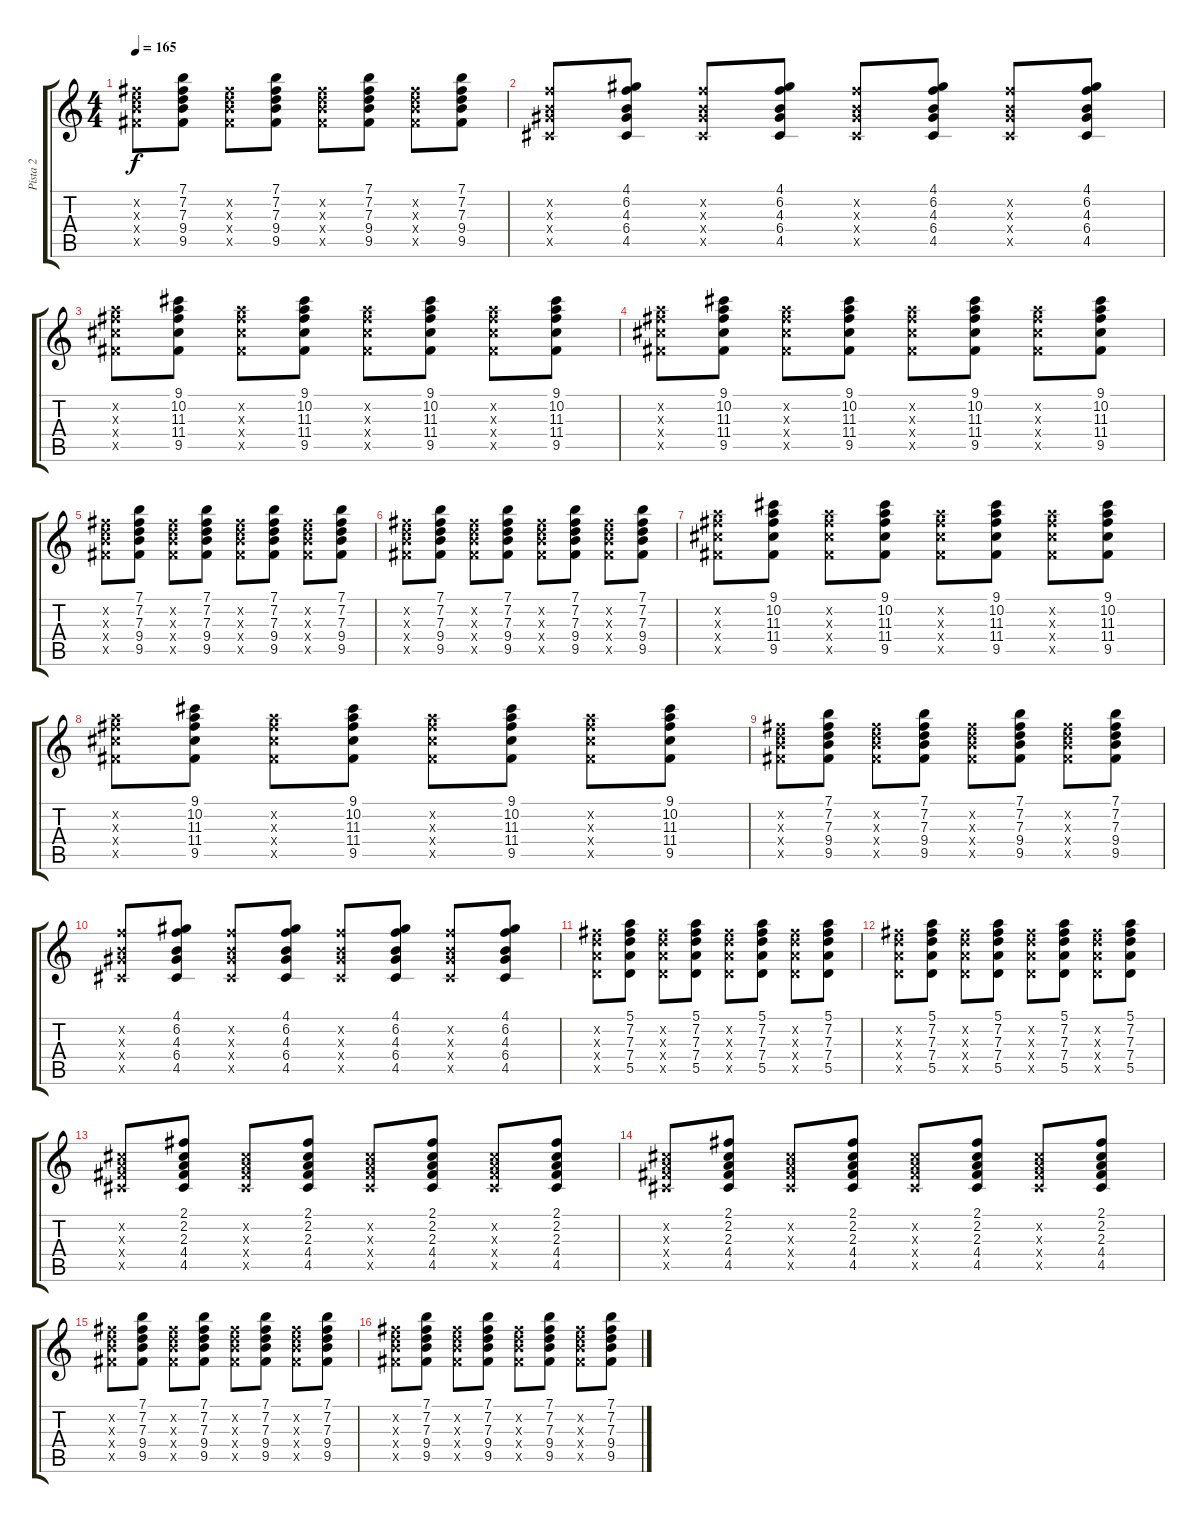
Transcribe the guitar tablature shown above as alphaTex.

\track ("Pista 2" "Pista 2") {instrument electricguitarclean}
\staff {score tabs}
\tuning (E4 B3 G3 D3 A2 E2) {hide}
\ts (4 4)
\tempo 165
\clef g2
\ks c
(7.2{x} 7.3{x} 9.4{x} 9.5{x}).8{dy f} (7.1 7.2 7.3 9.4 9.5).8 (7.2{x} 7.3{x} 9.4{x} 9.5{x}).8 (7.1 7.2 7.3 9.4 9.5).8 (7.2{x} 7.3{x} 9.4{x} 9.5{x}).8 (7.1 7.2 7.3 9.4 9.5).8 (7.2{x} 7.3{x} 9.4{x} 9.5{x}).8 (7.1 7.2 7.3 9.4 9.5).8 |
(6.2{x} 4.3{x} 6.4{x} 4.5{x}).8 (4.1 6.2 4.3 6.4 4.5).8 (6.2{x} 4.3{x} 6.4{x} 4.5{x}).8 (4.1 6.2 4.3 6.4 4.5).8 (6.2{x} 4.3{x} 6.4{x} 4.5{x}).8 (4.1 6.2 4.3 6.4 4.5).8 (6.2{x} 4.3{x} 6.4{x} 4.5{x}).8 (4.1 6.2 4.3 6.4 4.5).8 |
(10.2{x} 11.3{x} 11.4{x} 9.5{x}).8 (9.1 10.2 11.3 11.4 9.5).8 (10.2{x} 11.3{x} 11.4{x} 9.5{x}).8 (9.1 10.2 11.3 11.4 9.5).8 (10.2{x} 11.3{x} 11.4{x} 9.5{x}).8 (9.1 10.2 11.3 11.4 9.5).8 (10.2{x} 11.3{x} 11.4{x} 9.5{x}).8 (9.1 10.2 11.3 11.4 9.5).8 |
(10.2{x} 11.3{x} 11.4{x} 9.5{x}).8 (9.1 10.2 11.3 11.4 9.5).8 (10.2{x} 11.3{x} 11.4{x} 9.5{x}).8 (9.1 10.2 11.3 11.4 9.5).8 (10.2{x} 11.3{x} 11.4{x} 9.5{x}).8 (9.1 10.2 11.3 11.4 9.5).8 (10.2{x} 11.3{x} 11.4{x} 9.5{x}).8 (9.1 10.2 11.3 11.4 9.5).8 |
(7.2{x} 7.3{x} 9.4{x} 9.5{x}).8 (7.1 7.2 7.3 9.4 9.5).8 (7.2{x} 7.3{x} 9.4{x} 9.5{x}).8 (7.1 7.2 7.3 9.4 9.5).8 (7.2{x} 7.3{x} 9.4{x} 9.5{x}).8 (7.1 7.2 7.3 9.4 9.5).8 (7.2{x} 7.3{x} 9.4{x} 9.5{x}).8 (7.1 7.2 7.3 9.4 9.5).8 |
(7.2{x} 7.3{x} 9.4{x} 9.5{x}).8 (7.1 7.2 7.3 9.4 9.5).8 (7.2{x} 7.3{x} 9.4{x} 9.5{x}).8 (7.1 7.2 7.3 9.4 9.5).8 (7.2{x} 7.3{x} 9.4{x} 9.5{x}).8 (7.1 7.2 7.3 9.4 9.5).8 (7.2{x} 7.3{x} 9.4{x} 9.5{x}).8 (7.1 7.2 7.3 9.4 9.5).8 |
(10.2{x} 11.3{x} 11.4{x} 9.5{x}).8 (9.1 10.2 11.3 11.4 9.5).8 (10.2{x} 11.3{x} 11.4{x} 9.5{x}).8 (9.1 10.2 11.3 11.4 9.5).8 (10.2{x} 11.3{x} 11.4{x} 9.5{x}).8 (9.1 10.2 11.3 11.4 9.5).8 (10.2{x} 11.3{x} 11.4{x} 9.5{x}).8 (9.1 10.2 11.3 11.4 9.5).8 |
(10.2{x} 11.3{x} 11.4{x} 9.5{x}).8 (9.1 10.2 11.3 11.4 9.5).8 (10.2{x} 11.3{x} 11.4{x} 9.5{x}).8 (9.1 10.2 11.3 11.4 9.5).8 (10.2{x} 11.3{x} 11.4{x} 9.5{x}).8 (9.1 10.2 11.3 11.4 9.5).8 (10.2{x} 11.3{x} 11.4{x} 9.5{x}).8 (9.1 10.2 11.3 11.4 9.5).8 |
(7.2{x} 7.3{x} 9.4{x} 9.5{x}).8 (7.1 7.2 7.3 9.4 9.5).8 (7.2{x} 7.3{x} 9.4{x} 9.5{x}).8 (7.1 7.2 7.3 9.4 9.5).8 (7.2{x} 7.3{x} 9.4{x} 9.5{x}).8 (7.1 7.2 7.3 9.4 9.5).8 (7.2{x} 7.3{x} 9.4{x} 9.5{x}).8 (7.1 7.2 7.3 9.4 9.5).8 |
(6.2{x} 4.3{x} 6.4{x} 4.5{x}).8 (4.1 6.2 4.3 6.4 4.5).8 (6.2{x} 4.3{x} 6.4{x} 4.5{x}).8 (4.1 6.2 4.3 6.4 4.5).8 (6.2{x} 4.3{x} 6.4{x} 4.5{x}).8 (4.1 6.2 4.3 6.4 4.5).8 (6.2{x} 4.3{x} 6.4{x} 4.5{x}).8 (4.1 6.2 4.3 6.4 4.5).8 |
(7.2{x} 7.3{x} 7.4{x} 5.5{x}).8 (5.1 7.2 7.3 7.4 5.5).8 (7.2{x} 7.3{x} 7.4{x} 5.5{x}).8 (5.1 7.2 7.3 7.4 5.5).8 (7.2{x} 7.3{x} 7.4{x} 5.5{x}).8 (5.1 7.2 7.3 7.4 5.5).8 (7.2{x} 7.3{x} 7.4{x} 5.5{x}).8 (5.1 7.2 7.3 7.4 5.5).8 |
(7.2{x} 7.3{x} 7.4{x} 5.5{x}).8 (5.1 7.2 7.3 7.4 5.5).8 (7.2{x} 7.3{x} 7.4{x} 5.5{x}).8 (5.1 7.2 7.3 7.4 5.5).8 (7.2{x} 7.3{x} 7.4{x} 5.5{x}).8 (5.1 7.2 7.3 7.4 5.5).8 (7.2{x} 7.3{x} 7.4{x} 5.5{x}).8 (5.1 7.2 7.3 7.4 5.5).8 |
(2.2{x} 2.3{x} 4.4{x} 4.5{x}).8 (2.1 2.2 2.3 4.4 4.5).8 (2.2{x} 2.3{x} 4.4{x} 4.5{x}).8 (2.1 2.2 2.3 4.4 4.5).8 (2.2{x} 2.3{x} 4.4{x} 4.5{x}).8 (2.1 2.2 2.3 4.4 4.5).8 (2.2{x} 2.3{x} 4.4{x} 4.5{x}).8 (2.1 2.2 2.3 4.4 4.5).8 |
(2.2{x} 2.3{x} 4.4{x} 4.5{x}).8 (2.1 2.2 2.3 4.4 4.5).8 (2.2{x} 2.3{x} 4.4{x} 4.5{x}).8 (2.1 2.2 2.3 4.4 4.5).8 (2.2{x} 2.3{x} 4.4{x} 4.5{x}).8 (2.1 2.2 2.3 4.4 4.5).8 (2.2{x} 2.3{x} 4.4{x} 4.5{x}).8 (2.1 2.2 2.3 4.4 4.5).8 |
(7.2{x} 7.3{x} 9.4{x} 9.5{x}).8 (7.1 7.2 7.3 9.4 9.5).8 (7.2{x} 7.3{x} 9.4{x} 9.5{x}).8 (7.1 7.2 7.3 9.4 9.5).8 (7.2{x} 7.3{x} 9.4{x} 9.5{x}).8 (7.1 7.2 7.3 9.4 9.5).8 (7.2{x} 7.3{x} 9.4{x} 9.5{x}).8 (7.1 7.2 7.3 9.4 9.5).8 |
(7.2{x} 7.3{x} 9.4{x} 9.5{x}).8 (7.1 7.2 7.3 9.4 9.5).8 (7.2{x} 7.3{x} 9.4{x} 9.5{x}).8 (7.1 7.2 7.3 9.4 9.5).8 (7.2{x} 7.3{x} 9.4{x} 9.5{x}).8 (7.1 7.2 7.3 9.4 9.5).8 (7.2{x} 7.3{x} 9.4{x} 9.5{x}).8 (7.1 7.2 7.3 9.4 9.5).8
